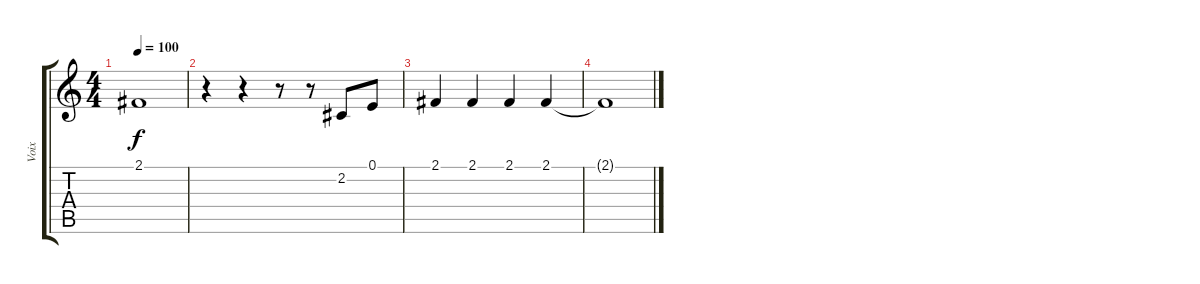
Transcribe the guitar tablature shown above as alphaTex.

\track ("Voix" "Voix") {instrument lead6voice}
\staff {score tabs}
\tuning (E4 B3 G3 D3 A2 E2) {hide}
\ts (4 4)
\tempo 100
\clef g2
\ks c
2.1.1{dy f} |
r.4 r.4 r.8 r.8 2.2.8 0.1.8 |
2.1.4 2.1.4 2.1.4 2.1.4 |
2.1{t}.1
